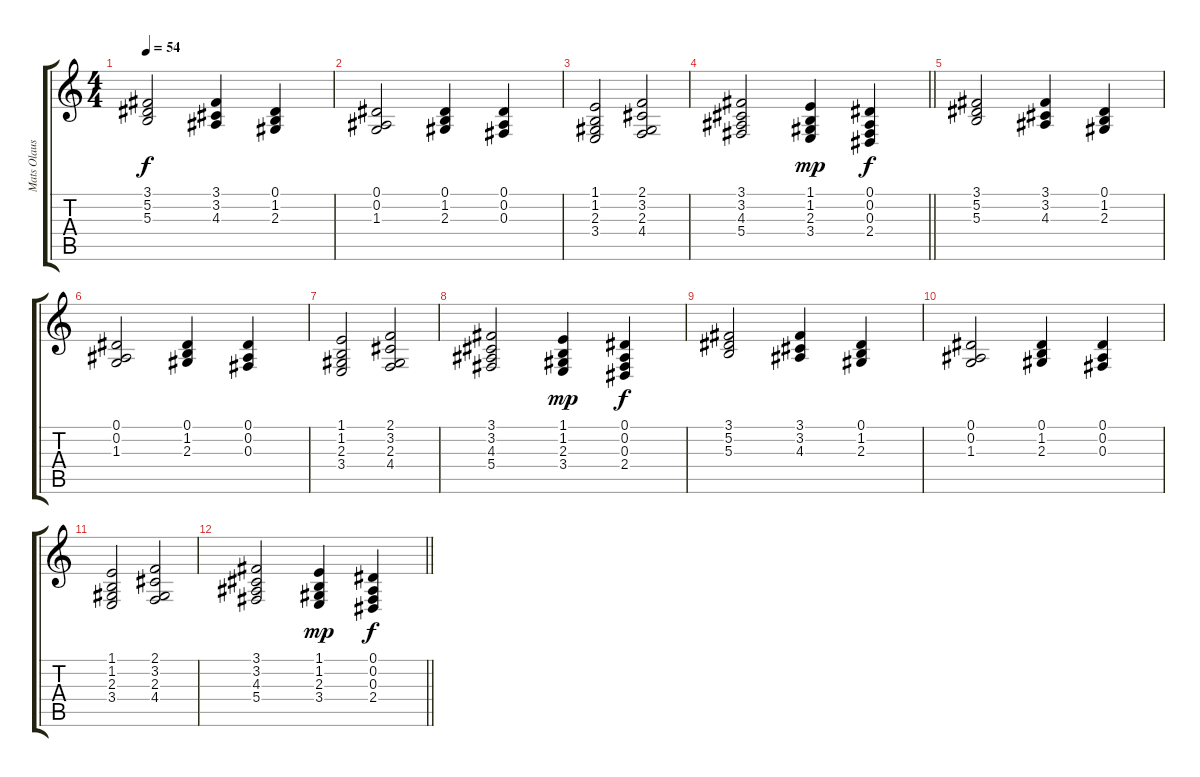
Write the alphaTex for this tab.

\track ("Mats Olausson" "Mats Olaus") {instrument stringensemble1}
\staff {score tabs}
\tuning (Eb4 Bb3 Gb3 Db3 Ab2 Eb2) {hide}
\ts (4 4)
\tempo 54
\clef g2
\ks c
(3.1 5.2 5.3).2{dy f} (3.1 3.2 4.3).4 (0.1 1.2 2.3).4 |
(0.1 0.2 1.3).2 (0.1 1.2 2.3).4 (0.1 0.2 0.3).4 |
(1.1 1.2 2.3 3.4).2 (2.1 3.2 2.3 4.4).2 |
\barLineRight lightlight
(3.1 3.2 4.3 5.4).2 (1.1 1.2 2.3 3.4).4{dy mp} (0.1 0.2 0.3 2.4).4{dy f} |
(3.1 5.2 5.3).2 (3.1 3.2 4.3).4 (0.1 1.2 2.3).4 |
(0.1 0.2 1.3).2 (0.1 1.2 2.3).4 (0.1 0.2 0.3).4 |
(1.1 1.2 2.3 3.4).2 (2.1 3.2 2.3 4.4).2 |
(3.1 3.2 4.3 5.4).2 (1.1 1.2 2.3 3.4).4{dy mp} (0.1 0.2 0.3 2.4).4{dy f} |
(3.1 5.2 5.3).2 (3.1 3.2 4.3).4 (0.1 1.2 2.3).4 |
(0.1 0.2 1.3).2 (0.1 1.2 2.3).4 (0.1 0.2 0.3).4 |
(1.1 1.2 2.3 3.4).2 (2.1 3.2 2.3 4.4).2 |
\barLineRight lightlight
(3.1 3.2 4.3 5.4).2 (1.1 1.2 2.3 3.4).4{dy mp} (0.1 0.2 0.3 2.4).4{dy f}
